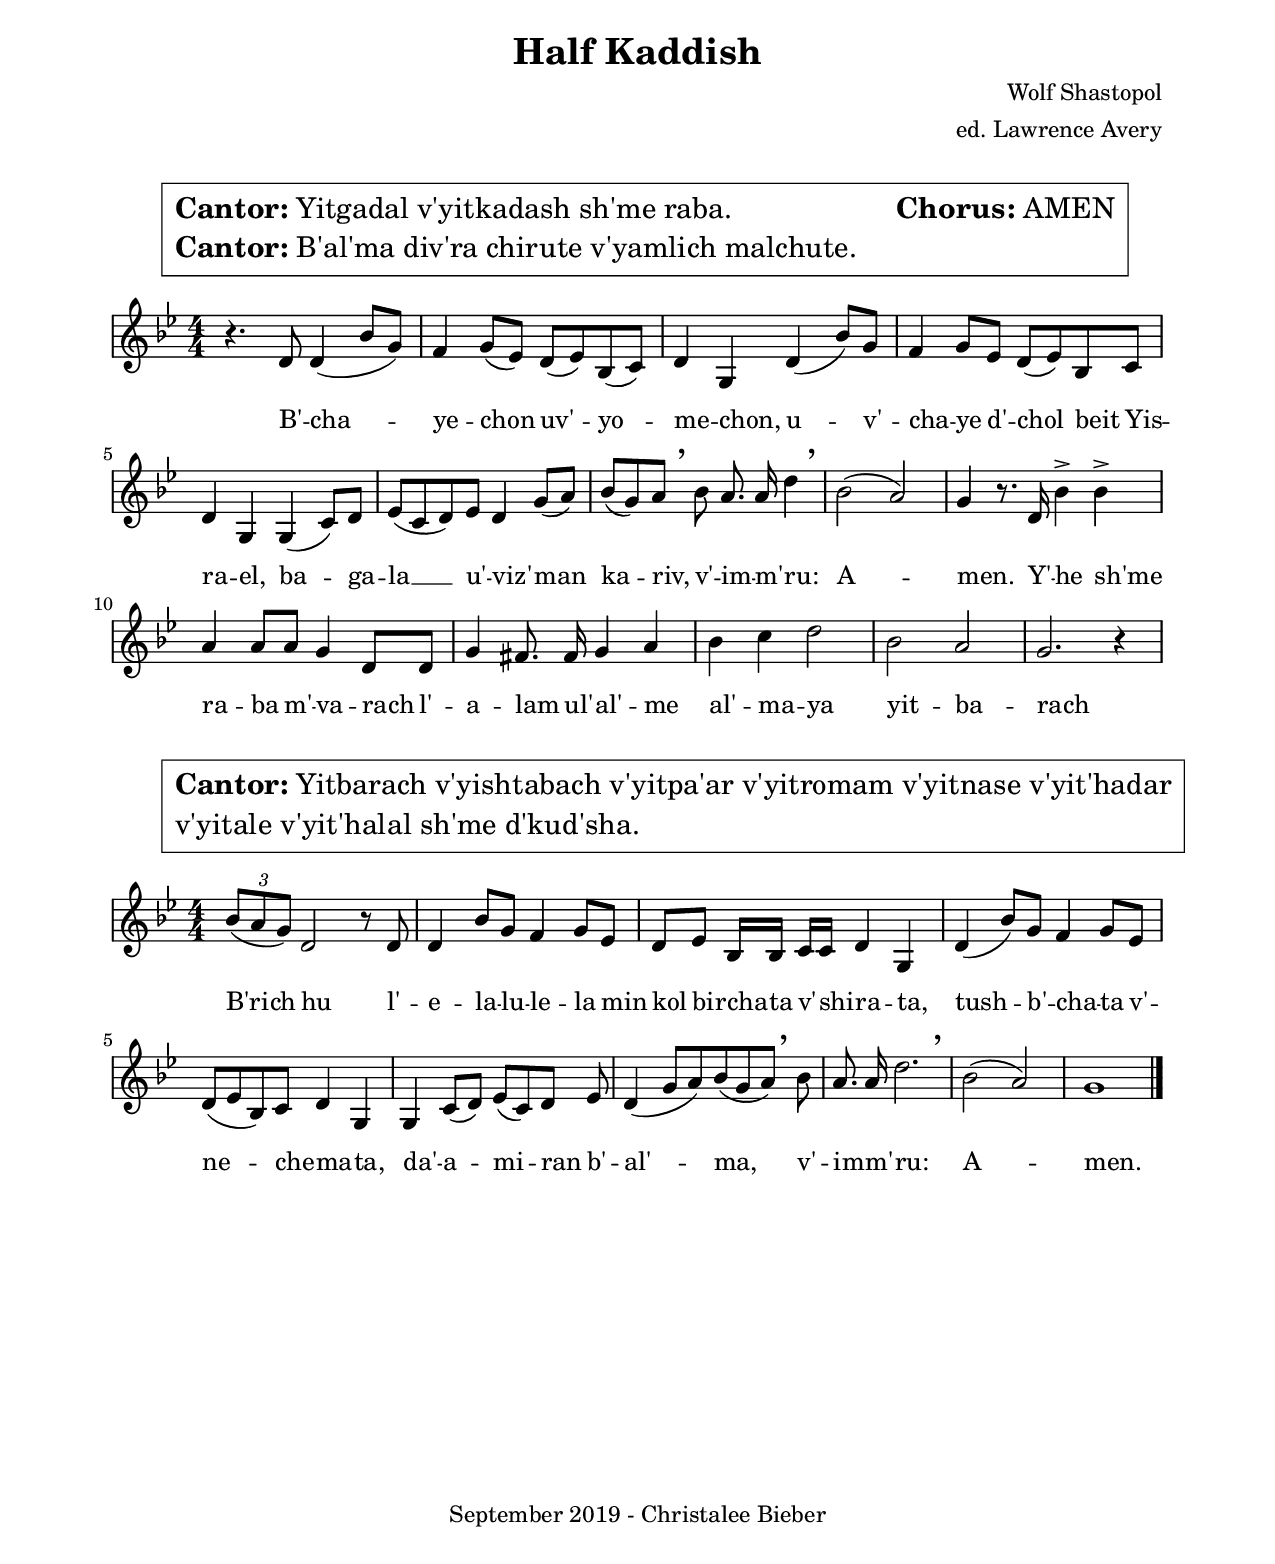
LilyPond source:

%{ Christalee Bieber
cbieber@alum.mit.edu
September 2019 %}

\paper {
	system-system-spacing.minimum-distance = #6
	system-system-spacing.padding = #2
	markup-system-spacing.minimum-distance = #4
	markup-system-spacing.padding = #2
	markup-markup-spacing.minimum-distance = #6
	markup-markup-spacing.padding = #4
	score-markup-spacing.padding = #4

	#(set-paper-size "letter")
	left-margin = 0.75\in
	right-margin = 0.75\in
	top-margin = 0.5\in
	bottom-margin = 0.5\in
	indent = #0

	print-all-headers = ##t
}

\header {
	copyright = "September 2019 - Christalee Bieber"
}

\layout {
  \context {
    \Lyrics
    \override VerticalAxisGroup.nonstaff-relatedstaff-spacing.padding = #2
		\override LyricText.self-alignment-X = #LEFT
  }
  \context {
    \Score
		\numericTimeSignature
    \override RehearsalMark.padding = #3
		\override RehearsalMark.self-alignment-X = #LEFT
		\override SystemStartBar.collapse-height = #4
		\override MetronomeMark.outside-staff-priority = #10000
		\override MetronomeMark.extra-offset = #'(-8 . 1)
  }
  \context {
    \ChordNames
    chordChanges = ##t
    \override ChordName.font-size = #-1
		\override VerticalAxisGroup.nonstaff-relatedstaff-spacing.padding = #2
  }
  \context {
    \Voice
    \override BreathingSign.Y-offset = #3.5
    \dynamicUp
		\override TextScript.staff-padding = #1
  }
	\context {
		\Staff
		\override InstrumentName.padding = #2
	}
}

\midi { \tempo 4 = 90 }

#(define-markup-list-command (cantor layout props text) (markup-list?)
	(interpret-markup-list layout props
		#{\markuplist {
			\hspace #6
			\box {
				\pad-markup #1 {
					\fontsize #2 {
						\wordwrap {
							{ \bold Cantor: } { #text }
						}
					}
				}
			}
		}
		#}
	)
)


\paper {
	print-all-headers = ##f
}

\header {
	title = "Half Kaddish"
	composer = "Wolf Shastopol"
	arranger = "ed. Lawrence Avery"
}

text = \lyricmode {
	B' -- cha -- ye -- chon uv' -- yo -- me -- chon, u -- v' -- cha -- ye d' -- chol beit Yis -- ra -- el, ba -- ga -- la __ u' -- viz' -- man ka -- riv, v' -- im -- m' -- ru: A -- men. Y' -- he sh'me ra -- ba m' -- va -- rach l' -- a -- lam ul' -- al' -- me al' -- ma -- ya yit -- ba -- rach |
}

coda = \lyricmode {
	B'rich hu l' -- e -- la -- lu -- le -- la min kol bir -- cha -- ta v' -- shi -- ra -- ta,
	tush -- b' -- cha -- ta v' -- ne -- che -- ma -- ta, da' -- a -- mi -- ran b' -- al' -- ma,
	v' -- im -- m' -- ru: | A -- men. |
}

melodyA = \relative c' {
	\clef treble
	\key bes \major
	\time 4/4

	r4. d8 d4( bes'8 g) | f4 g8( ees) d( ees) bes( c) | d4 g, d'( bes'8) g | f4 g8 ees d( ees) bes c | d4 g, g( c8) d |
	ees( c d) ees d4 g8( a) | bes([ g) a] \breathe bes a8.\noBeam a16 d4 \breathe | bes2( a) | g4 r8. d16 bes'4-> bes-> | a a8 a g4 d8 d8 | g4 fis8.\noBeam fis16 g4 a | bes c d2 | bes a | g2. r4 | \break
}

melodyB = \relative c' {
	\clef treble
	\key bes \major
	\time 4/4

	\tuplet 3/2 { bes'8( a g) } d2 r8 d8 | d4 bes'8 g f4 g8 ees | d ees bes16[ bes] c[ c] d4 g, |
	d'4( bes'8) g f4 g8 ees | d( ees bes) c d4 g, | g c8( d) ees[( c) d] ees | d4( g8[ a) bes( g a]) \breathe bes | a8.\noBeam a16 d2. \breathe | bes2( a) | g1 | \bar "|."
}

\markup \cantor { Yitgadal v'yitkadash sh'me raba.
	\hspace #15
	{ \bold Chorus: } AMEN
	{ \bold Cantor: } B'al'ma div'ra chirute v'yamlich malchute. }

\score {
	<<
	\new Voice = "one" { \melodyA }
	\new Lyrics \lyricsto "one" { \text }
	>>
}

\markup \cantor { Yitbarach v'yishtabach v'yitpa'ar v'yitromam v'yitnase v'yit'hadar v'yitale v'yit'halal sh'me d'kud'sha. }

\score {
	<<
	\new Voice = "coda" { \melodyB }
	\new Lyrics \lyricsto "coda" { \coda }
	>>
}

\layout { }
